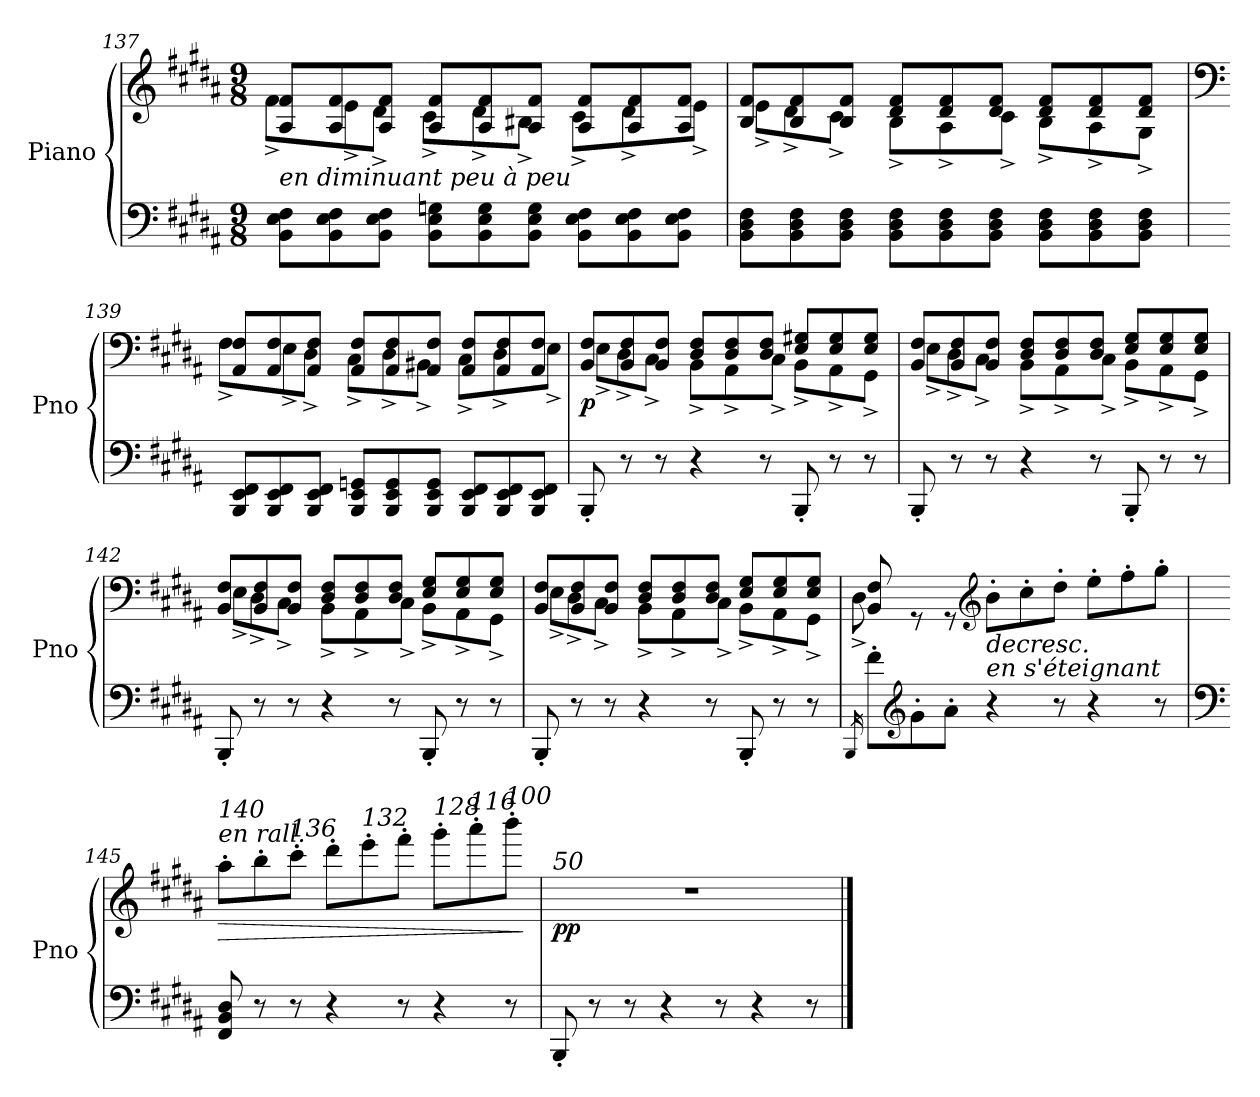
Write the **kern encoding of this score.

**kern	**kern	**dynam
*part1	*part1	*part1
*staff2	*staff1	*staff1/2
*I"Piano	*	*
*I'Pno	*	*
*clefF4	*clefG2	*
*k[f#c#g#d#a#]	*k[f#c#g#d#a#]	*
*M9/8	*M9/8	*
=137	=137	=137
*	*^	*
!	!LO:TX:b:i:t=en diminuant peu à peu	!	!
8BB\ 8E\ 8F#\L	8A#/ 8f#/L	8f#^\L	.
8BB\ 8E\ 8F#\	8A#/ 8f#/	8e^\	.
8BB\ 8E\ 8F#\J	8A#/ 8f#/J	8d#^\J	.
8BB\ 8E\ 8Gn\L	8A#/ 8f#/L	8c#^\L	.
8BB\ 8E\ 8G\	8A#/ 8f#/	8d#^\	.
8BB\ 8E\ 8G\J	8A#/ 8f#/J	8B#X^\J	.
8BB\ 8E\ 8F#\L	8A#/ 8f#/L	8c#^\L	.
8BB\ 8E\ 8F#\	8A#/ 8f#/	8d#^\	.
8BB\ 8E\ 8F#\J	8A#/ 8f#/J	8e^\J	.
!!LO:LB:g=z	!!
=138	=138	=138	=138
8BB\ 8D#\ 8F#\L	8B/ 8f#/L	8e^\L	.
8BB\ 8D#\ 8F#\	8B/ 8f#/	8d#^\	.
8BB\ 8D#\ 8F#\J	8B/ 8f#/J	8c#^\J	.
8BB\ 8D#\ 8F#\L	8d#/ 8f#/L	8B^\L	.
8BB\ 8D#\ 8F#\	8d#/ 8f#/	8A#^\	.
8BB\ 8D#\ 8F#\J	8d#/ 8f#/J	8c#^\J	.
8BB\ 8D#\ 8F#\L	8d#/ 8f#/L	8B^\L	.
8BB\ 8D#\ 8F#\	8d#/ 8f#/	8A#^\	.
8BB\ 8D#\ 8F#\J	8d#/ 8f#/J	8G#^\J	.
=139	=139	=139	=139
*	*clefF4	*	*
8BBB/ 8EE/ 8FF#/L	8AA#/ 8F#/L	8F#^\L	.
8BBB/ 8EE/ 8FF#/	8AA#/ 8F#/	8E^\	.
8BBB/ 8EE/ 8FF#/J	8AA#/ 8F#/J	8D#^\J	.
8BBB/ 8EE/ 8GGn/L	8AA#/ 8F#/L	8C#^\L	.
8BBB/ 8EE/ 8GG/	8AA#/ 8F#/	8D#^\	.
8BBB/ 8EE/ 8GG/J	8AA#/ 8F#/J	8BB#X^\J	.
8BBB/ 8EE/ 8FF#/L	8AA#/ 8F#/L	8C#^\L	.
8BBB/ 8EE/ 8FF#/	8AA#/ 8F#/	8D#^\	.
8BBB/ 8EE/ 8FF#/J	8AA#/ 8F#/J	8E^\J	.
=140	=140	=140	=140
!	!	!	!LO:DY:b
8BBB'/	8BB/ 8F#/L	8E^\L	p
8r	8BB/ 8F#/	8D#^\	.
8r	8BB/ 8F#/J	8C#^\J	.
4r	8D#/ 8F#/L	8BB^\L	.
.	8D#/ 8F#/	8AA#^\	.
8r	8D#/ 8F#/J	8C#^\J	.
8BBB'/	8E/ 8G#X/L	8BB^\L	.
8r	8E/ 8G#/	8AA#^\	.
8r	8E/ 8G#/J	8GG#^\J	.
!!LO:LB:g=z	!!
=141	=141	=141	=141
8BBB'/	8BB/ 8F#/L	8E^\L	.
8r	8BB/ 8F#/	8D#^\	.
8r	8BB/ 8F#/J	8C#^\J	.
4r	8D#/ 8F#/L	8BB^\L	.
.	8D#/ 8F#/	8AA#^\	.
8r	8D#/ 8F#/J	8C#^\J	.
8BBB'/	8E/ 8G#/L	8BB^\L	.
8r	8E/ 8G#/	8AA#^\	.
8r	8E/ 8G#/J	8GG#^\J	.
=142	=142	=142	=142
8BBB'/	8BB/ 8F#/L	8E^\L	.
8r	8BB/ 8F#/	8D#^\	.
8r	8BB/ 8F#/J	8C#^\J	.
4r	8D#/ 8F#/L	8BB^\L	.
.	8D#/ 8F#/	8AA#^\	.
8r	8D#/ 8F#/J	8C#^\J	.
8BBB'/	8E/ 8G#/L	8BB^\L	.
8r	8E/ 8G#/	8AA#^\	.
8r	8E/ 8G#/J	8GG#^\J	.
=143	=143	=143	=143
8BBB'/	8BB/ 8F#/L	8E^\L	.
8r	8BB/ 8F#/	8D#^\	.
8r	8BB/ 8F#/J	8C#^\J	.
4r	8D#/ 8F#/L	8BB^\L	.
.	8D#/ 8F#/	8AA#^\	.
8r	8D#/ 8F#/J	8C#^\J	.
8BBB'/	8E/ 8G#/L	8BB^\L	.
8r	8E/ 8G#/	8AA#^\	.
8r	8E/ 8G#/J	8GG#^\J	.
!!LO:LB:g=z	!!
=144	=144	=144	=144
16qBBB/	.	.	.
8f#'\L	8BB/ 8F#/	8D#^\	.
*clefG2	*	*	*
8g#'\	8rGG	1ryy	.
8a#'\J	8rGG	.	.
*	*clefG2	*	*
!	!LO:TX:b:i:t=en s'éteignant	!	!
!	!	!	!LO:HP:b
4r	8b'\L	.	>
.	8cc#'\	.	.
8r	8dd#'\J	.	.
4r	8ee'\L	.	.
.	8ff#'\	.	.
8r	8gg#'\J	.	.
*	*v	*v	*
=145	=145	=145
*clefF4	*	*
!	!LO:TX:a:i:t=en rall.	!
!	!LO:TX:a:i:t=140	!
!	!	!LO:HP:b
8FF#/ 8BB/ 8D#/	8aa#'\L	>
8r	8bb'\	.
!	!LO:TX:a:i:t=136	!
8r	8ccc#'\J	.
4r	8ddd#'\L	.
!	!LO:TX:a:i:t=132	!
.	8eee'\	.
8r	8fff#'\J	.
!	!LO:TX:a:i:t=128	!
4r	8ggg#'\L	.
!	!LO:TX:a:i:t=116	!
.	8aaa#'\	.
!	!LO:TX:a:i:t=100	!
8r	8bbb'\J	.
.	.	] ]
=146	=146	=146
!	!LO:TX:a:i:t=50	!
!	!	!LO:DY:b
8BBB'/	8%9r	pp
8r	.	.
8r	.	.
4r	.	.
8r	.	.
4r	.	.
8r	.	.
==	==	==
*-	*-	*-
